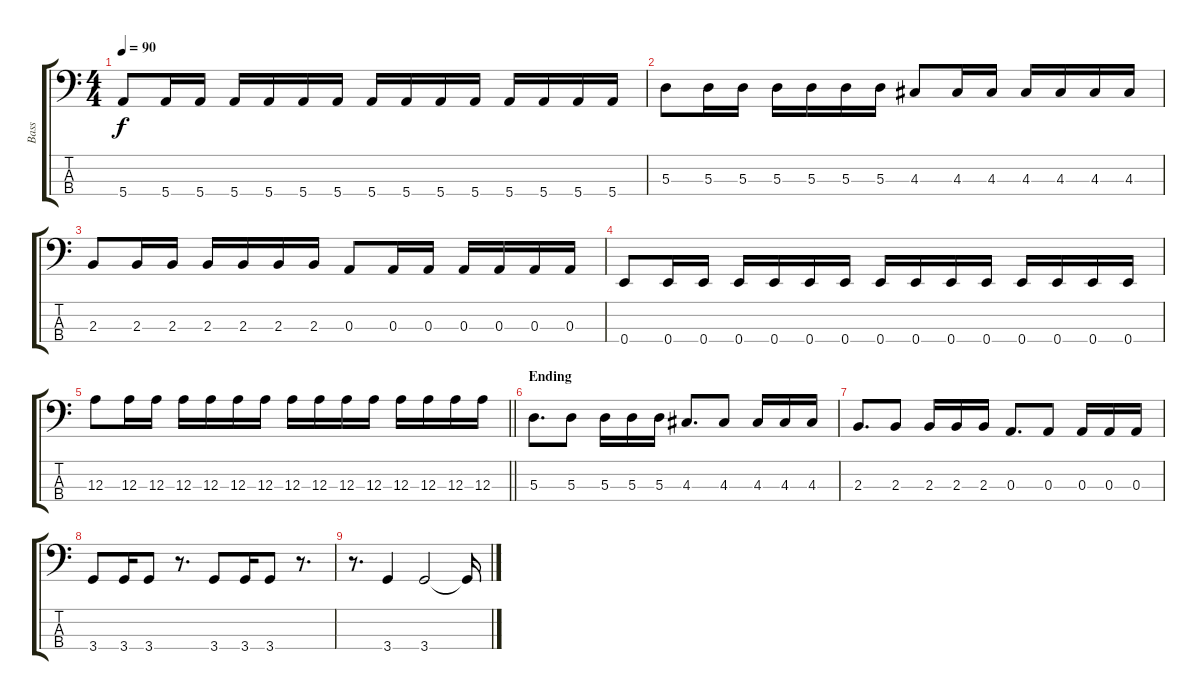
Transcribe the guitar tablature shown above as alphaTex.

\track ("Bass" "Bass") {instrument electricbasspick}
\staff {score tabs}
\tuning (G2 D2 A1 E1) {hide}
\ts (4 4)
\tempo 90
\clef f4
\ks c
5.4.8{dy f} 5.4.16 5.4.16 5.4.16 5.4.16 5.4.16 5.4.16 5.4.16 5.4.16 5.4.16 5.4.16 5.4.16 5.4.16 5.4.16 5.4.16 |
5.3.8 5.3.16 5.3.16 5.3.16 5.3.16 5.3.16 5.3.16 4.3.8 4.3.16 4.3.16 4.3.16 4.3.16 4.3.16 4.3.16 |
2.3.8 2.3.16 2.3.16 2.3.16 2.3.16 2.3.16 2.3.16 0.3.8 0.3.16 0.3.16 0.3.16 0.3.16 0.3.16 0.3.16 |
0.4.8 0.4.16 0.4.16 0.4.16 0.4.16 0.4.16 0.4.16 0.4.16 0.4.16 0.4.16 0.4.16 0.4.16 0.4.16 0.4.16 0.4.16 |
\barLineRight lightlight
12.3.8 12.3.16 12.3.16 12.3.16 12.3.16 12.3.16 12.3.16 12.3.16 12.3.16 12.3.16 12.3.16 12.3.16 12.3.16 12.3.16 12.3.16 |
\section ("" "Ending")
5.3.8{d} 5.3.8 5.3.16 5.3.16 5.3.16 4.3.8{d} 4.3.8 4.3.16 4.3.16 4.3.16 |
2.3.8{d} 2.3.8 2.3.16 2.3.16 2.3.16 0.3.8{d} 0.3.8 0.3.16 0.3.16 0.3.16 |
3.4.8 3.4.16 3.4.8 r.8{d} 3.4.8 3.4.16 3.4.8 r.8{d} |
r.8{d} 3.4.4 3.4.2 3.4{t}.16
